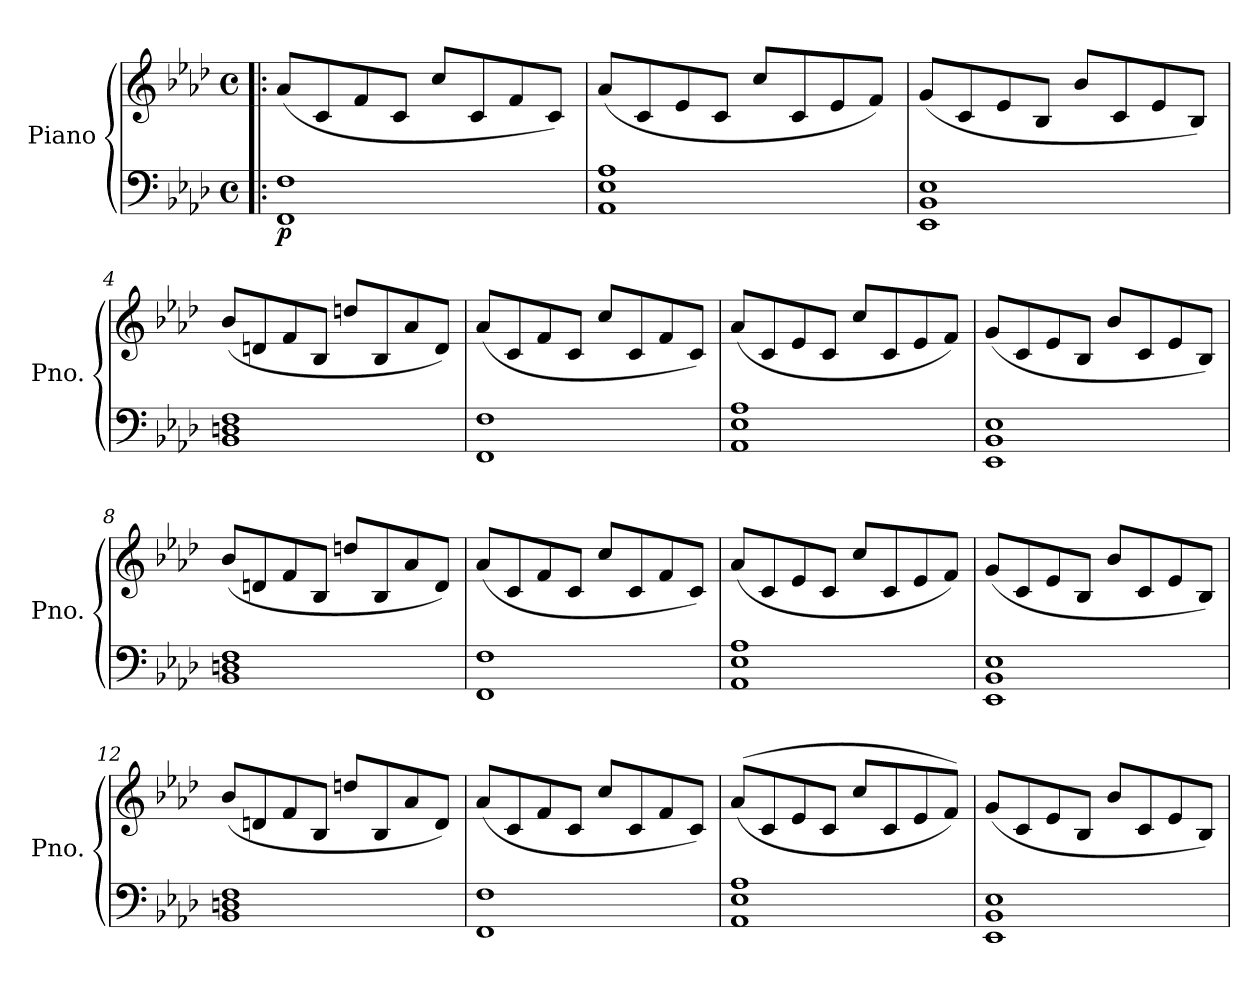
**kern	**kern	**dynam
*part1	*part1	*part1
*staff2	*staff1	*staff1/2
*I"Piano	*	*
*I'Pno.	*	*
*clefF4	*clefG2	*
*k[b-e-a-d-]	*k[b-e-a-d-]	*
*M4/4	*M4/4	*
*met(c)	*met(c)	*
*MM85	*MM85	*
=1!|:	=1!|:	=1!|:
!	!	!LO:DY:b=2
1FF 1F	(8a-/L	p
.	8c/	.
.	8f/	.
.	8c/J	.
.	8cc/L	.
.	8c/	.
.	8f/	.
.	8c/J)	.
=2	=2	=2
1AA- 1E- 1A-	(8a-/L	.
.	8c/	.
.	8e-/	.
.	8c/J	.
.	8cc/L	.
.	8c/	.
.	8e-/	.
.	8f/J)	.
=3	=3	=3
1EE- 1BB- 1E-	(8g/L	.
.	8c/	.
.	8e-/	.
.	8B-/J	.
.	8b-/L	.
.	8c/	.
.	8e-/	.
.	8B-/J)	.
=4	=4	=4
1BB- 1Dn 1F	(8b-/L	.
.	8dn/	.
.	8f/	.
.	8B-/J	.
.	8ddn/L	.
.	8B-/	.
.	8a-/	.
.	8d/J)	.
=5	=5	=5
1FF 1F	(8a-/L	.
.	8c/	.
.	8f/	.
.	8c/J	.
.	8cc/L	.
.	8c/	.
.	8f/	.
.	8c/J)	.
!!LO:LB:g=z
=6	=6	=6
1AA- 1E- 1A-	(8a-/L	.
.	8c/	.
.	8e-/	.
.	8c/J	.
.	8cc/L	.
.	8c/	.
.	8e-/	.
.	8f/J)	.
=7	=7	=7
1EE- 1BB- 1E-	(8g/L	.
.	8c/	.
.	8e-/	.
.	8B-/J	.
.	8b-/L	.
.	8c/	.
.	8e-/	.
.	8B-/J)	.
=8	=8	=8
1BB- 1Dn 1F	(8b-/L	.
.	8dn/	.
.	8f/	.
.	8B-/J	.
.	8ddn/L	.
.	8B-/	.
.	8a-/	.
.	8d/J)	.
=9	=9	=9
1FF 1F	(8a-/L	.
.	8c/	.
.	8f/	.
.	8c/J	.
.	8cc/L	.
.	8c/	.
.	8f/	.
.	8c/J)	.
=10	=10	=10
1AA- 1E- 1A-	(8a-/L	.
.	8c/	.
.	8e-/	.
.	8c/J	.
.	8cc/L	.
.	8c/	.
.	8e-/	.
.	8f/J)	.
!!LO:LB:g=z
=11	=11	=11
1EE- 1BB- 1E-	(8g/L	.
.	8c/	.
.	8e-/	.
.	8B-/J	.
.	8b-/L	.
.	8c/	.
.	8e-/	.
.	8B-/J)	.
=12	=12	=12
1BB- 1Dn 1F	(8b-/L	.
.	8dn/	.
.	8f/	.
.	8B-/J	.
.	8ddn/L	.
.	8B-/	.
.	8a-/	.
.	8d/J)	.
=13	=13	=13
1FF 1F	(8a-/L	.
.	8c/	.
.	8f/	.
.	8c/J	.
.	8cc/L	.
.	8c/	.
.	8f/	.
.	8c/J)	.
=14	=14	=14
1AA- 1E- 1A-	((8a-/L	.
.	8c/	.
.	8e-/	.
.	8c/J	.
.	8cc/L	.
.	8c/	.
.	8e-/	.
.	8f/J))	.
=15	=15	=15
1EE- 1BB- 1E-	(8g/L	.
.	8c/	.
.	8e-/	.
.	8B-/J	.
.	8b-/L	.
.	8c/	.
.	8e-/	.
.	8B-/J)	.
=	=	=
*-	*-	*-
